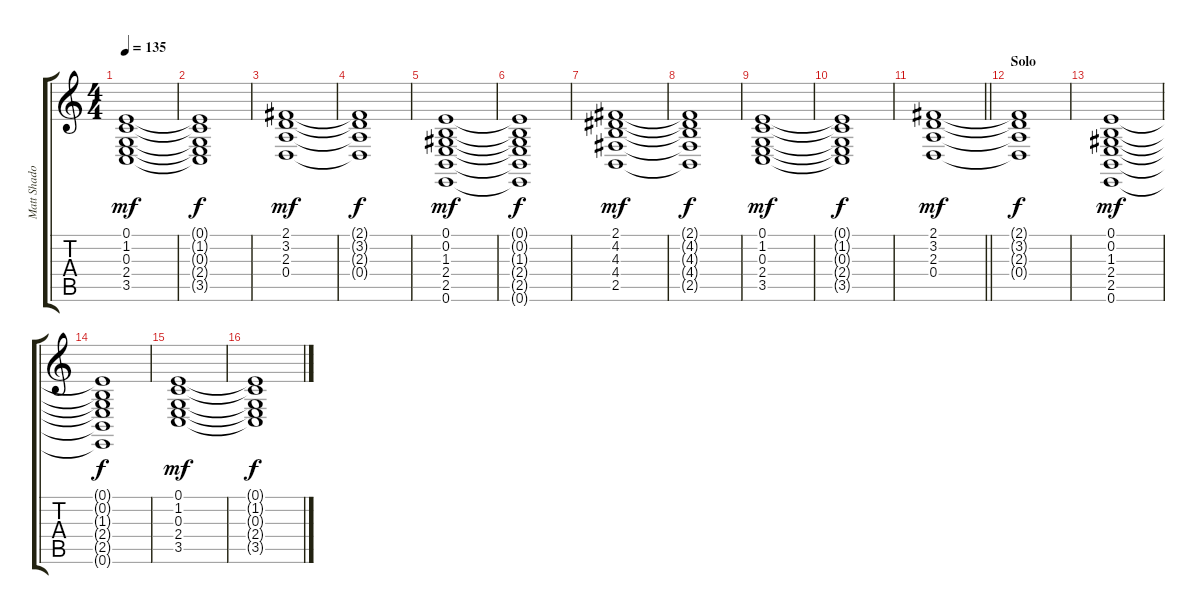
\track ("Matt Shadows (Keyboard)" "Matt Shado") {instrument stringensemble2}
\staff {score tabs}
\tuning (E4 B3 G3 D3 A2 E2) {hide}
\ts (4 4)
\tempo 135
\clef g2
\ks c
(0.1 1.2 0.3 2.4 3.5).1{dy mf} |
(0.1{t} 1.2{t} 0.3{t} 2.4{t} 3.5{t}).1{dy f} |
(2.1 3.2 2.3 0.4).1{dy mf} |
(2.1{t} 3.2{t} 2.3{t} 0.4{t}).1{dy f} |
(0.1 0.2 1.3 2.4 2.5 0.6).1{dy mf} |
(0.1{t} 0.2{t} 1.3{t} 2.4{t} 2.5{t} 0.6{t}).1{dy f} |
(2.1 4.2 4.3 4.4 2.5).1{dy mf} |
(2.1{t} 4.2{t} 4.3{t} 4.4{t} 2.5{t}).1{dy f} |
(0.1 1.2 0.3 2.4 3.5).1{dy mf} |
(0.1{t} 1.2{t} 0.3{t} 2.4{t} 3.5{t}).1{dy f} |
\barLineRight lightlight
(2.1 3.2 2.3 0.4).1{dy mf} |
\section ("" "Solo")
(2.1{t} 3.2{t} 2.3{t} 0.4{t}).1{dy f} |
(0.1 0.2 1.3 2.4 2.5 0.6).1{dy mf} |
(0.1{t} 0.2{t} 1.3{t} 2.4{t} 2.5{t} 0.6{t}).1{dy f} |
(0.1 1.2 0.3 2.4 3.5).1{dy mf} |
(0.1{t} 1.2{t} 0.3{t} 2.4{t} 3.5{t}).1{dy f}
